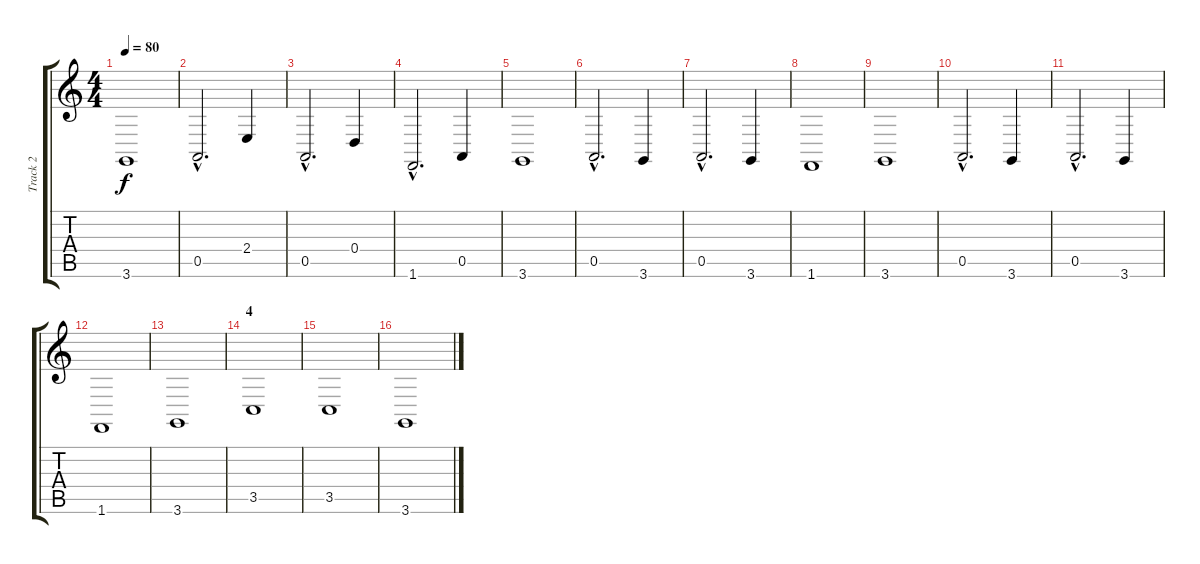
\track ("Track 2" "Track 2") {instrument synthstrings1}
\staff {score tabs}
\tuning (E4 B3 G3 D3 A2 E2) {hide}
\ts (4 4)
\tempo 80
\clef g2
\ks c
3.6.1{dy f} |
0.5{hac}.2{d} 2.4.4 |
0.5{hac}.2{d} 0.4.4 |
1.6{hac}.2{d} 0.5.4 |
3.6.1 |
0.5{hac}.2{d} 3.6.4 |
0.5{hac}.2{d} 3.6.4 |
1.6.1 |
3.6.1 |
0.5{hac}.2{d} 3.6.4 |
0.5{hac}.2{d} 3.6.4 |
1.6.1 |
3.6.1 |
\section ("" "4")
3.5.1 |
3.5.1 |
3.6.1
